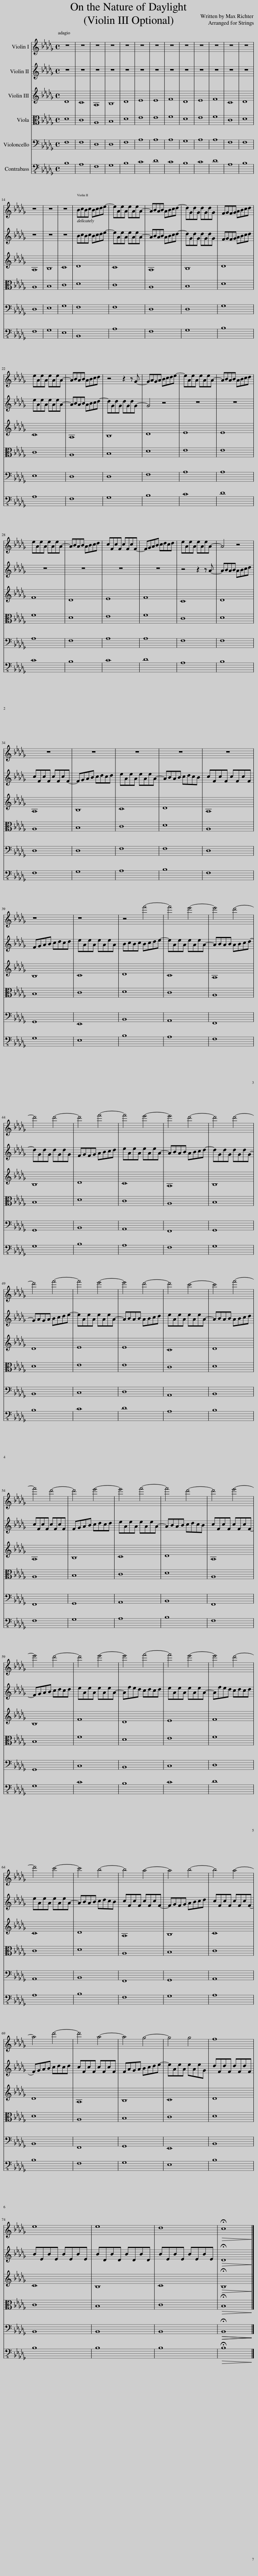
X:1
%%score 1 2 3 4 5 6
L:1/8
Q:1/4=80
M:4/4
I:linebreak $
K:Db
V:1 treble
V:2 treble
V:3 treble
V:4 alto
V:5 bass
V:6 bass-8
V:1
 z8 | z8 | z8 | z8 | z8 | %5
 z8 | z8 | z8 | z8 | z8 | %10
 z8 | z8 | z8 |$ z8 | z8 | %15
 z8 | BcBc Bcde- | eAeA eAeA- | ABAB ABcd- | dGdG dGdG | %20
 FGFG ABcd |$ eAeA eAeA- | ABAB ABcd | z4 z2 z G- | GAGA Bcde- | %25
 eAeA eAeA- | ABAB ABcd |$ eAeA eAeA- | ABAB ABcd | cFcF cFcF- | %30
 FGAB cdcd | eAeA eAeA- | A4 z4 |$ z8 | z8 | %35
 z8 | z8 | z8 |$ z8 | z8 | %40
 z4 f'4- | f'4 e'4- | e'4 d'4- |$ d'4 d'4- | d'4 f'4- | %45
 f'4 e'4- | e'4 d'4- | d'4 d'4- |$ d'4 f'4- | f'4 e'4- | %50
 e'4 d'4- | d'4 c'4- | c'4 f'4- |$ f'4 d'4- | d'4 e'4- | %55
 e'4 f'4- | f'4 d'4- | d'4 e'4- |$ e'4 d'4- | d'4 e'4- | %60
 e'4 f'4- | f'4 e'4- | e'4 d'4- |$ d'4 c'4- | c'4 b4- | %65
 b4 a4- | a4 b4- | b4 a4- |$ a4 d'4- | d'4 a4- | %70
 a4 g4- | g4 g4 | f8 |$ e8 | e8 | %75
 d8 |!>(! !fermata!c8!>)! |] %77
V:2
 z8 | z8 | z8 | z8 | z8 | %5
 z8 | z8 | z8 | z8 | z8 | %10
 z8 | z8 | z8 |$ z8 | z8 | %15
 z8 | BcBc Bcde- | eAeA eAeA- | ABAB ABcd- | dGdG dGdG | %20
 FGFG ABcd |$ eAeA eAeA- | ABAB ABcd- | dGdG dGdG- | G4 z4 | %25
 z8 | z8 |$ z8 | z8 | z8 | %30
 z8 | z4 z2 z A- | ABAB ABcd |$ cFcF cFcF- | FGAB cdcd | %35
 eAeA eAeA- | ABAB cdcB | cFcF cFcF |$ FGAB cdcd | eAeA eAeA | %40
 BcBc Bcde- | eAeA eAeA- | ABAB ABcd- |$ dGdG dGdG | FGFG ABcd | %45
 eAeA eAeA- | ABAB ABcd- | dGdG dGdG- |$ GAGA Bcde- | eAeA eAeA- | %50
 ABAB ABcd | eAeA eAeA- | ABAB ABcd |$ cFcF cFcF | FGAB cdcd | %55
 eAeA eAeA- | ABAB cdcB | cFcF cFcF- |$ FGAB cdcd | eAeA eAeA- | %60
 Afed cdcd | eAeA eAeA- | Afed cdcd |$ eAeA eAeA- | ABAB cdcB | %65
 cFcF cFcF- | FGFG ABcd | cFcF cFc(F |$ F)GAB cdcd | cFcF cFcF | %70
 FAGA Bcde- | eAeA eAeG | dFdF dFdF |$ BEBE BEBE | BDBD BDBD | %75
 BEBE BEBE |!>(! !fermata!D8!>)! |] %77
V:3
 D8 | C8 | A,8 | B,8 | D8 | %5
 E8 | E8 | F8 | D8 | E8 | %10
 F8 | C8 | D8 |$ A,8 | B,8 | %15
 C8 | D8 | C8 | A,8 | B,8 | %20
 D8 |$ C8 | A,8 | B,8 | D8 | %25
 E8 | E8 |$ F8 | D8 | E8 | %30
 F8 | C8 | D8 |$ A,8 | B,8 | %35
 C8 | D8 | A,8 |$ B,8 | C8 | %40
 D8 | C8 | A,8 |$ B,8 | D8 | %45
 C8 | A,8 | B,8 |$ D8 | E8 | %50
 E8 | C8 | D8 |$ A,8 | B,8 | %55
 C8 | D8 | A,8 |$ B,8 | F8 | %60
 D8 | E8 | F8 |$ C8 | D8 | %65
 A,8 | B,8 | C8 |$ D8 | A,8 | %70
 B,8 | C8 | D8 |$ C8 | B,8 | %75
 C8 |!>(! !fermata!B,8!>)! |] %77
V:4
 D8 | C8 | A,8 | B,8 | D8 | %5
 E8 | E8 | F8 | D8 | E8 | %10
 F8 | C8 | D8 |$ A,8 | B,8 | %15
 C8 | D8 | C8 | A,8 | B,8 | %20
 D8 |$ C8 | A,8 | B,8 | D8 | %25
 E8 | E8 |$ F8 | D8 | E8 | %30
 F8 | C8 | D8 |$ A,8 | B,8 | %35
 C8 | D8 | A,8 |$ B,8 | C8 | %40
 D8 | C8 | A,8 |$ B,8 | D8 | %45
 C8 | A,8 | B,8 |$ D8 | E8 | %50
 E8 | C8 | D8 |$ A,8 | B,8 | %55
 C8 | D8 | A,8 |$ B,8 | F8 | %60
 D8 | E8 | F8 |$ C8 | D8 | %65
 A,8 | B,8 | C8 |$ D8 | A,8 | %70
 B,8 | C8 | D8 |$ C8 | B,8 | %75
 C8 |!>(! !fermata!B,8!>)! |] %77
V:5
 F,8 | F,8 | D,8 | D,8 | F,8 | %5
 A,8 | A,8 | A,8 | G,8 | A,8 | %10
 A,8 | F,8 | F,8 |$ D,8 | E,8 | %15
 G,8 | F,8 | F,8 | D,8 | D,8 | %20
 G,8 |$ E,8 | D,8 | D,8 | F,8 | %25
 A,8 | A,8 |$ A,8 | F,8 | A,8 | %30
 A,8 | F,8 | F,8 |$ D,8 | D,8 | %35
 F,8 | F,8 | D,8 |$ G,,8 | E,,8 | %40
 B,,8 | A,,8 | F,,8 |$ G,,8 | B,,8 | %45
 A,,8 | F,,8 | G,,8 |$ B,,8 | C,8 | %50
 D,8 | A,,8 | B,,8 |$ F,,8 | G,,8 | %55
 A,,8 | B,,8 | F,,8 |$ G,,8 | C,8 | %60
 B,,8 | C,8 | D,8 |$ A,,8 | B,,8 | %65
 F,,8 | G,,8 | A,,8 |$ B,,8 | F,,8 | %70
 G,,8 | E,,8 | B,,8 |$ B,,8 | B,,8 | %75
 B,,8 |!>(!!>(! !fermata!B,,8!>)!!>)! |] %77
V:6
 B,8 | A,8 | F,8 | G,8 | B,8 | %5
 C8 | D8 | C8 | B,8 | C8 | %10
 D8 | A,8 | B,8 |$ F,8 | G,8 | %15
 E,8 | B,,8 | A,8 | F,8 | G,8 | %20
 B,8 |$ A,8 | F,8 | G,8 | B,8 | %25
 C8 | D8 |$ C8 | B,8 | C8 | %30
 D8 | A,8 | B,8 |$ F,8 | G,8 | %35
 A,8 | B,8 | F,8 |$ G,8 | E,8 | %40
 B,8 | A,8 | F,8 |$ G,8 | B,8 | %45
 A,8 | F,8 | G,8 |$ B,8 | C8 | %50
 D8 | A,8 | B,8 |$ F,8 | G,8 | %55
 A,8 | B,8 | F,8 |$ G,8 | C8 | %60
 B,8 | C8 | D8 |$ A,8 | B,8 | %65
 F,8 | G,8 | A,8 |$ B,8 | F,8 | %70
 G,8 | E,8 | B,8 |$ B,8 | B,8 | %75
 B,8 |!>(! !fermata!B,8!>)! |] %77
